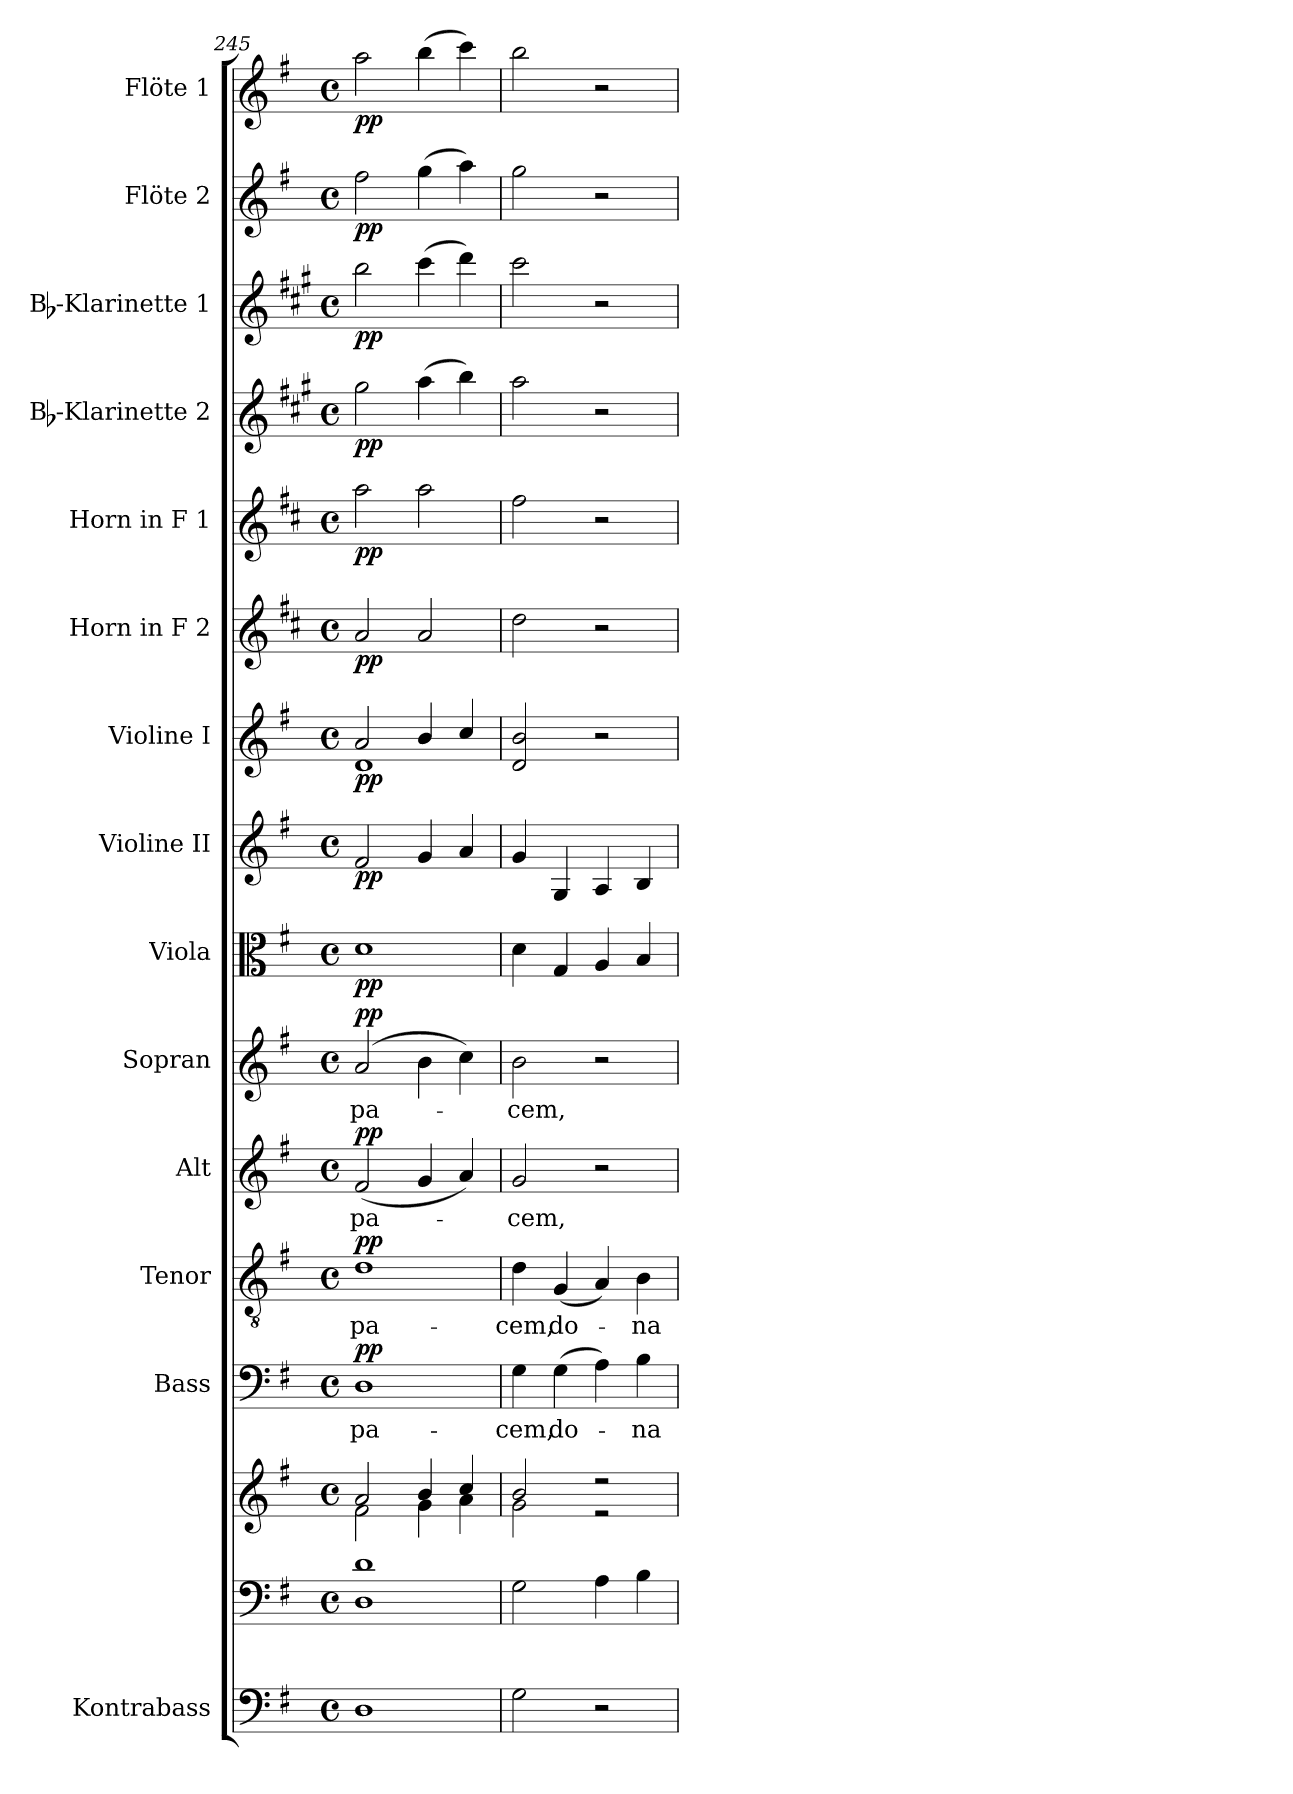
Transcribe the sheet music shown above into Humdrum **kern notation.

**kern	**kern	**kern	**kern	**text	**dynam	**kern	**text	**dynam	**kern	**text	**dynam	**kern	**text	**dynam	**kern	**dynam	**kern	**dynam	**kern	**dynam	**kern	**dynam	**kern	**dynam	**kern	**dynam	**kern	**dynam	**kern	**dynam	**kern	**dynam
*part15	*part14	*part14	*part13	*part13	*part13	*part12	*part12	*part12	*part11	*part11	*part11	*part10	*part10	*part10	*part9	*part9	*part8	*part8	*part7	*part7	*part6	*part6	*part5	*part5	*part4	*part4	*part3	*part3	*part2	*part2	*part1	*part1
*staff16	*staff15	*staff14	*staff13	*staff13	*staff13	*staff12	*staff12	*staff12	*staff11	*staff11	*staff11	*staff10	*staff10	*staff10	*staff9	*staff9	*staff8	*staff8	*staff7	*staff7	*staff6	*staff6	*staff5	*staff5	*staff4	*staff4	*staff3	*staff3	*staff2	*staff2	*staff1	*staff1
*I"Kontrabass	*	*	*I"Bass	*	*	*I"Tenor	*	*	*I"Alt	*	*	*I"Sopran	*	*	*I"Viola	*	*I"Violine II	*	*I"Violine I	*	*I"Horn in F 2	*	*I"Horn in F 1	*	*I"Bb-Klarinette 2	*	*I"Bb-Klarinette 1	*	*I"Flöte 2	*	*I"Flöte 1	*
*I'Kb.	*	*	*I'B.	*	*	*I'T.	*	*	*I'A.	*	*	*I'S.	*	*	*I'Vla.	*	*I'Vl. II	*	*I'Vl. I	*	*I'Horn 2	*	*I'Horn 1	*	*I'Bb Kl. 2	*	*I'Bb Kl. 1	*	*I'Fl. 2	*	*I'Fl. 1	*
*clefF4	*clefF4	*clefG2	*clefF4	*	*	*clefGv2	*	*	*clefG2	*	*	*clefG2	*	*	*clefC3	*	*clefG2	*	*clefG2	*	*clefG2	*	*clefG2	*	*clefG2	*	*clefG2	*	*clefG2	*	*clefG2	*
*ITrd7c12	*	*	*	*	*	*	*	*	*	*	*	*	*	*	*	*	*	*	*	*	*ITrd4c7	*	*ITrd4c7	*	*ITrd1c2	*	*ITrd1c2	*	*	*	*	*
*k[f#]	*k[f#]	*k[f#]	*k[f#]	*	*	*k[f#]	*	*	*k[f#]	*	*	*k[f#]	*	*	*k[f#]	*	*k[f#]	*	*k[f#]	*	*k[f#]	*	*k[f#]	*	*k[f#]	*	*k[f#]	*	*k[f#]	*	*k[f#]	*
*G:	*G:	*G:	*G:	*	*	*G:	*	*	*G:	*	*	*G:	*	*	*G:	*	*G:	*	*G:	*	*G:	*	*G:	*	*G:	*	*G:	*	*G:	*	*G:	*
*M4/4	*M4/4	*M4/4	*M4/4	*	*	*M4/4	*	*	*M4/4	*	*	*M4/4	*	*	*M4/4	*	*M4/4	*	*M4/4	*	*M4/4	*	*M4/4	*	*M4/4	*	*M4/4	*	*M4/4	*	*M4/4	*
*met(c)	*met(c)	*met(c)	*met(c)	*	*	*met(c)	*	*	*met(c)	*	*	*met(c)	*	*	*met(c)	*	*met(c)	*	*met(c)	*	*met(c)	*	*met(c)	*	*met(c)	*	*met(c)	*	*met(c)	*	*met(c)	*
=245	=245	=245	=245	=245	=245	=245	=245	=245	=245	=245	=245	=245	=245	=245	=245	=245	=245	=245	=245	=245	=245	=245	=245	=245	=245	=245	=245	=245	=245	=245	=245	=245
*	*^	*^	*	*	*	*	*	*	*	*	*	*	*	*	*	*	*	*	*	*	*	*	*	*	*	*	*	*	*	*	*	*
!	!	!	!	!	!	!LO:LY:b	!LO:DY:a	!	!LO:LY:b	!LO:DY:a	!	!LO:LY:b	!LO:DY:a	!	!LO:LY:b	!LO:DY:a	!	!LO:DY:b	!	!LO:DY:b	!	!LO:DY:b	!	!LO:DY:b	!	!LO:DY:b	!	!LO:DY:b	!	!LO:DY:b	!	!LO:DY:b	!	!LO:DY:b
*	*	*	*	*	*	*	*	*	*	*	*	*	*	*	*	*	*	*	*	*	*^	*	*	*	*	*	*	*	*	*	*	*	*	*
1DD	1d	1D	2a/	2f#\	1D	pa-	pp	1d	pa-	pp	(<2f#/	pa-	pp	(2a/	pa-	pp	1d	pp	2f#/	pp	2a/	1d	pp	2d/	pp	2dd\	pp	2ff#\	pp	2aa\	pp	2ff#\	pp	2aa\	pp
.	.	.	4b/	4g\	.	.	.	.	.	.	4g/	.	.	4b\	.	.	.	.	4g/	.	4b/	.	.	2d/	.	2dd\	.	(>4gg\	.	(>4bb\	.	(>4gg\	.	(>4bb\	.
.	.	.	4cc/	4a\	.	.	.	.	.	.	4a/)	.	.	4cc\)	.	.	.	.	4a/	.	4cc/	.	.	.	.	.	.	4aa\)	.	4ccc\)	.	4aa\)	.	4ccc\)	.
*	*v	*v	*	*	*	*	*	*	*	*	*	*	*	*	*	*	*	*	*	*	*v	*v	*	*	*	*	*	*	*	*	*	*	*	*	*
=246	=246	=246	=246	=246	=246	=246	=246	=246	=246	=246	=246	=246	=246	=246	=246	=246	=246	=246	=246	=246	=246	=246	=246	=246	=246	=246	=246	=246	=246	=246	=246	=246	=246
!	!	!	!	!	!LO:LY:b	!	!	!LO:LY:b	!	!	!LO:LY:b	!	!	!LO:LY:b	!	!	!	!	!	!	!	!	!	!	!	!	!	!	!	!	!	!	!
2GG\	2G\	2b/	2g\	4G\	-cem,	.	4d\	-cem,	.	2g/	-cem,	.	2b\	-cem,	.	4d\	.	4g/	.	2d/ 2b/	.	2g\	.	2b\	.	2gg\	.	2bb\	.	2gg\	.	2bb\	.
!	!	!	!	!	!LO:LY:b	!	!	!LO:LY:b	!	!	!	!	!	!	!	!	!	!	!	!	!	!	!	!	!	!	!	!	!	!	!	!	!
.	.	.	.	(>4G\	do-	.	(<4G/	do-	.	.	.	.	.	.	.	4G/	.	4G/	.	.	.	.	.	.	.	.	.	.	.	.	.	.	.
2r	4A\	2r	2r	4A\)	.	.	4A/)	.	.	2r	.	.	2r	.	.	4A/	.	4A/	.	2r	.	2r	.	2r	.	2r	.	2r	.	2r	.	2r	.
!	!	!	!	!	!LO:LY:b	!	!	!LO:LY:b	!	!	!	!	!	!	!	!	!	!	!	!	!	!	!	!	!	!	!	!	!	!	!	!	!
.	4B\	.	.	4B\	-na	.	4B\	-na	.	.	.	.	.	.	.	4B/	.	4B/	.	.	.	.	.	.	.	.	.	.	.	.	.	.	.
*	*	*v	*v	*	*	*	*	*	*	*	*	*	*	*	*	*	*	*	*	*	*	*	*	*	*	*	*	*	*	*	*	*	*
=	=	=	=	=	=	=	=	=	=	=	=	=	=	=	=	=	=	=	=	=	=	=	=	=	=	=	=	=	=	=	=	=
*-	*-	*-	*-	*-	*-	*-	*-	*-	*-	*-	*-	*-	*-	*-	*-	*-	*-	*-	*-	*-	*-	*-	*-	*-	*-	*-	*-	*-	*-	*-	*-	*-
